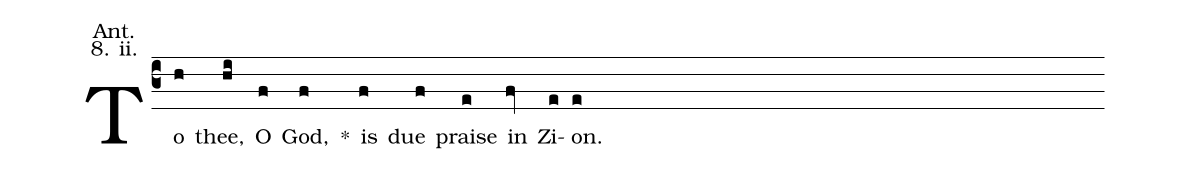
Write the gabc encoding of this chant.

annotation: Ant.;
annotation: 8. ii.;
%%
(c3) To(h) thee,(hi) O(f) God,(f) <sp>*</sp>() is(f) due(f) praise(e) in(fv) Zi(e)on.(e)
